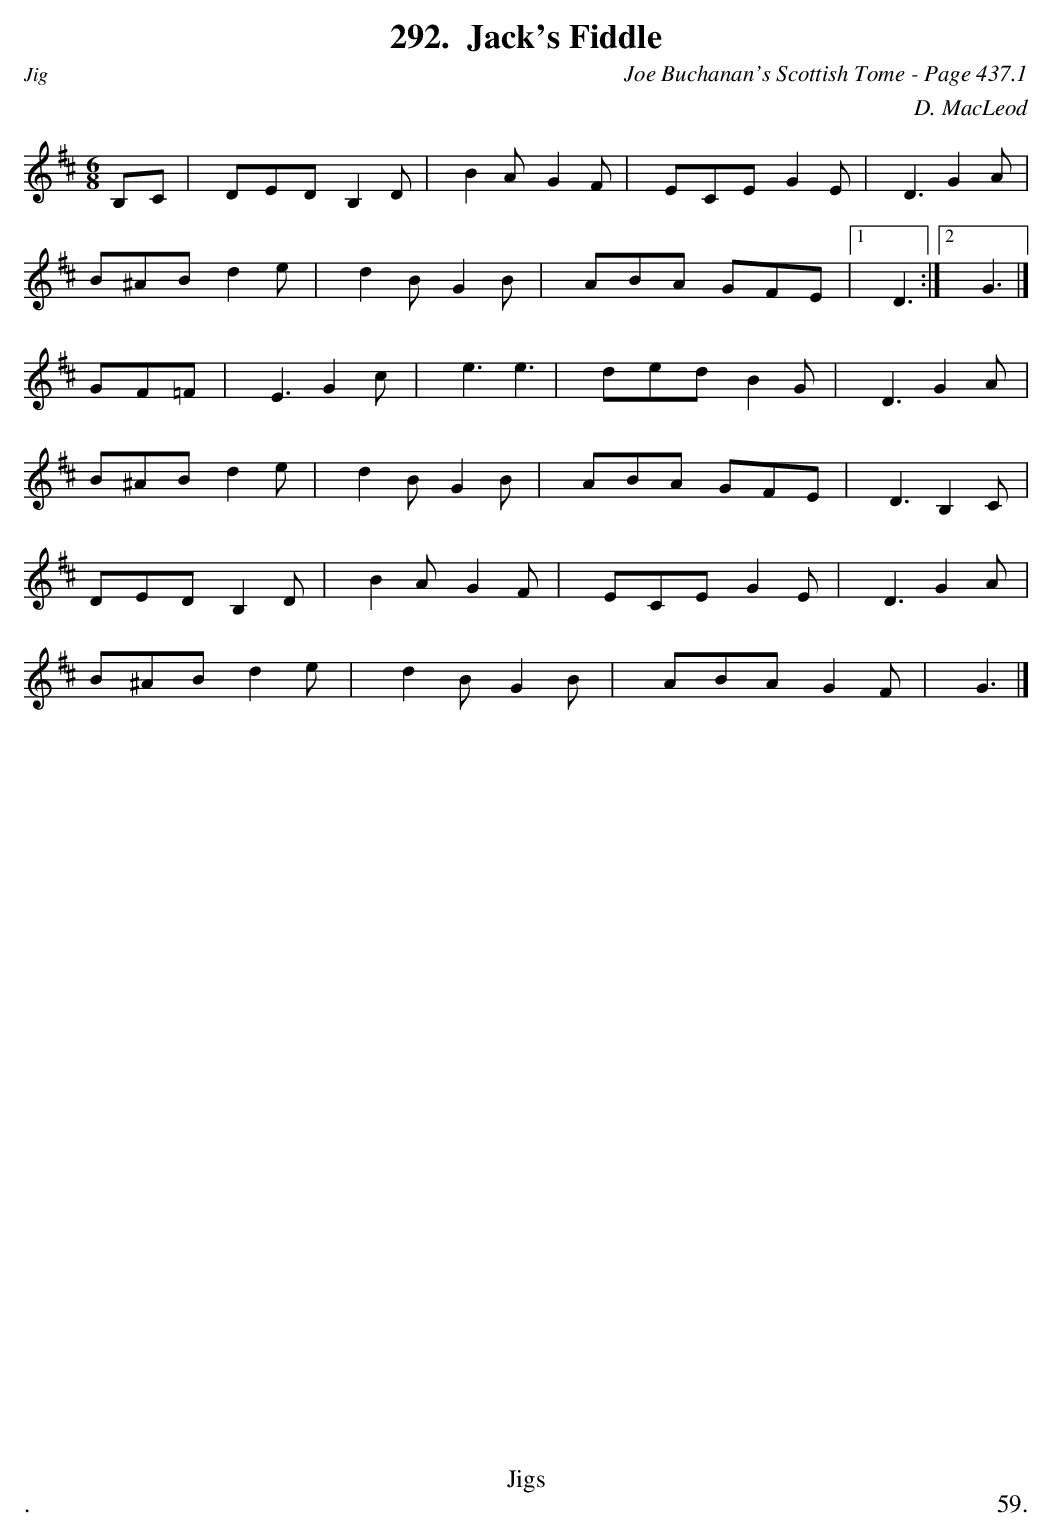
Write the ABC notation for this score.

X:1
T:Jack's Fiddle
C:Joe Buchanan's Scottish Tome - Page 437.1
C:D. MacLeod
L:1/8
M:6/8
K:D
B,C | DED B,2 D | B2 A G2 F | ECE G2 E | D3 3 G2 A |
B^AB d2 e | d2 B G2 B | ABA GFE |1 D3 :|2 G3 |]
GF=F | E3 G2 c | e3 e3 | ded B2 G | D3 G2 A |
B^AB d2 e | d2 B G2 B | ABA GFE | D3 B,2 C |
DED B,2 D | B2 A G2 F | ECE G2 E | D3 G2 A |
B^AB d2 e | d2 B G2 B | ABA G2 F | G3 |]
